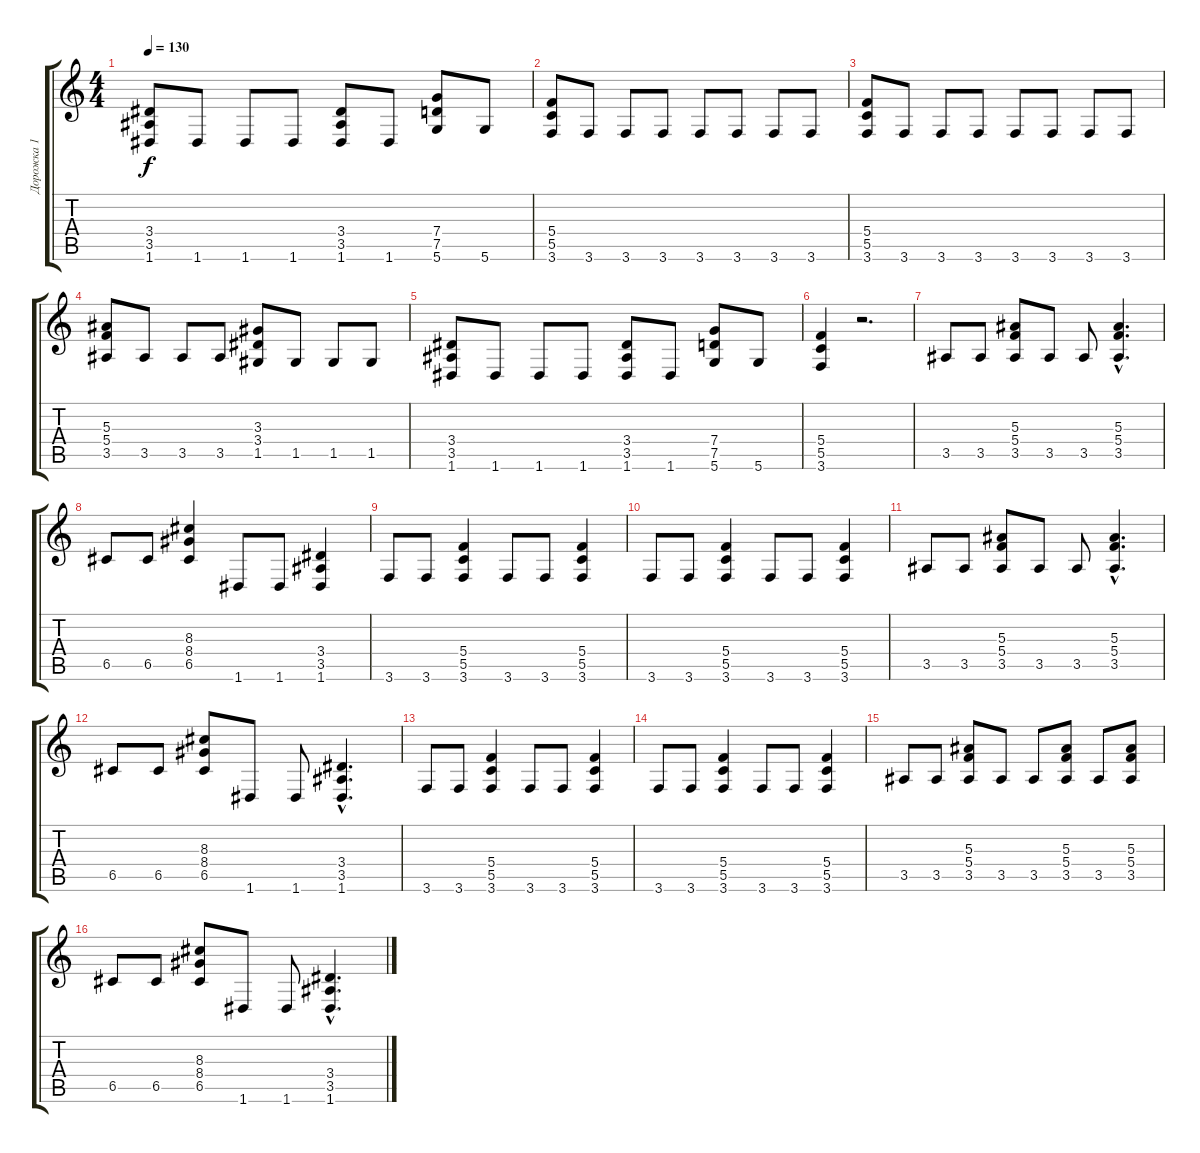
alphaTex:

\track ("Дорожка 1" "Дорожка 1") {instrument overdrivenguitar}
\staff {score tabs}
\tuning (D4 A3 F3 C3 G2 D2) {hide}
\ts (4 4)
\tempo 130
\clef g2
\ks c
(3.4 3.5 1.6).8{dy f} 1.6.8 1.6.8 1.6.8 (3.4 3.5 1.6).8 1.6.8 (7.4 7.5 5.6).8 5.6.8 |
(5.4 5.5 3.6).8 3.6.8 3.6.8 3.6.8 3.6.8 3.6.8 3.6.8 3.6.8 |
(5.4 5.5 3.6).8 3.6.8 3.6.8 3.6.8 3.6.8 3.6.8 3.6.8 3.6.8 |
(5.3 5.4 3.5).8 3.5.8 3.5.8 3.5.8 (3.3 3.4 1.5).8 1.5.8 1.5.8 1.5.8 |
(3.4 3.5 1.6).8 1.6.8 1.6.8 1.6.8 (3.4 3.5 1.6).8 1.6.8 (7.4 7.5 5.6).8 5.6.8 |
(5.4 5.5 3.6).4 r.2{d} |
3.5.8 3.5.8 (5.3 5.4 3.5).8 3.5.8 3.5.8 (5.3{hac} 5.4{hac} 3.5{hac}).4{d} |
6.5.8 6.5.8 (8.3 8.4 6.5).4 1.6.8 1.6.8 (3.4 3.5 1.6).4 |
3.6.8 3.6.8 (5.4 5.5 3.6).4 3.6.8 3.6.8 (5.4 5.5 3.6).4 |
3.6.8 3.6.8 (5.4 5.5 3.6).4 3.6.8 3.6.8 (5.4 5.5 3.6).4 |
3.5.8 3.5.8 (5.3 5.4 3.5).8 3.5.8 3.5.8 (5.3{hac} 5.4{hac} 3.5{hac}).4{d} |
6.5.8 6.5.8 (8.3 8.4 6.5).8 1.6.8 1.6.8 (3.4{hac} 3.5{hac} 1.6{hac}).4{d} |
3.6.8 3.6.8 (5.4 5.5 3.6).4 3.6.8 3.6.8 (5.4 5.5 3.6).4 |
3.6.8 3.6.8 (5.4 5.5 3.6).4 3.6.8 3.6.8 (5.4 5.5 3.6).4 |
3.5.8 3.5.8 (5.3 5.4 3.5).8 3.5.8 3.5.8 (5.3 5.4 3.5).8 3.5.8 (5.3 5.4 3.5).8 |
6.5.8 6.5.8 (8.3 8.4 6.5).8 1.6.8 1.6.8 (3.4{hac} 3.5{hac} 1.6{hac}).4{d}
